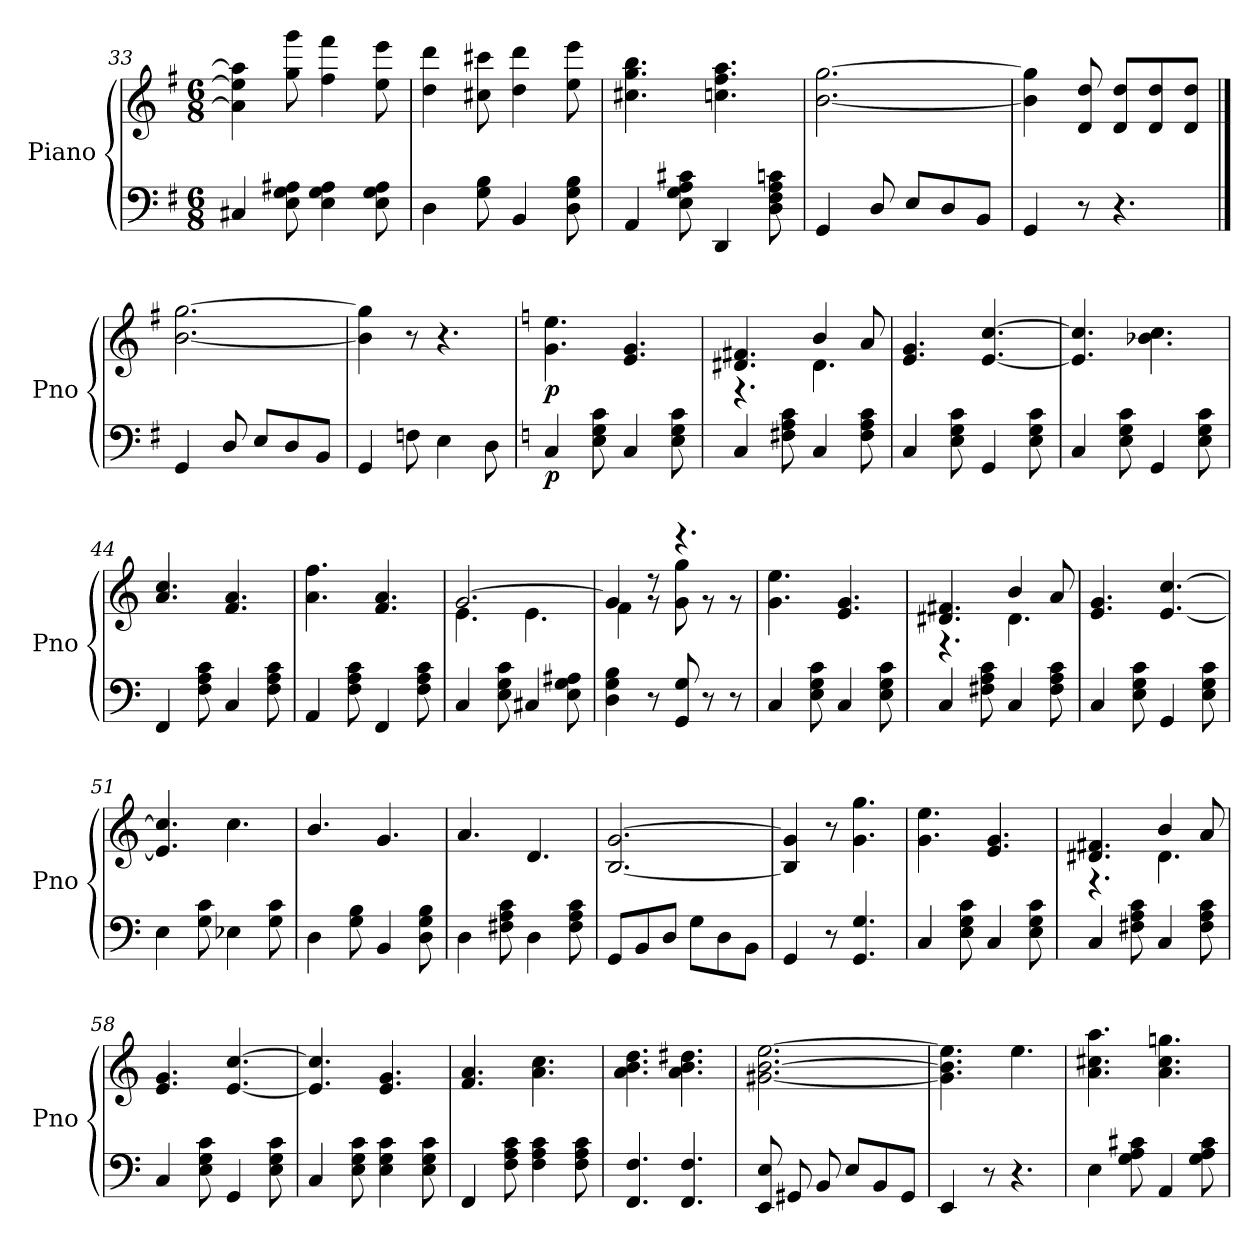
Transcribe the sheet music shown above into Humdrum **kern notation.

**kern	**dynam	**kern	**dynam
*part2	*part2	*part1	*part1
*staff2	*staff2	*staff1	*staff1
*I"Piano	*	*I"Piano	*
*I'Pno	*	*I'Pno	*
!!LO:PB:g=z
*clefF4	*	*clefG2	*
*k[f#]	*	*k[f#]	*
*M6/8	*	*M6/8	*
=33	=33	=33	=33
4C#X/	.	4a\] 4ee\] 4aa\]	.
8E\ 8G\ 8A#X\	.	8gg\ 8ggg\	.
4E\ 4G\ 4A#\	.	4ff#\ 4fff#\	.
8E\ 8G\ 8A#\	.	8ee\ 8eee\	.
=34	=34	=34	=34
4D\	.	4dd\ 4ddd\	.
8G\ 8B\	.	8cc#X\ 8ccc#X\	.
4BB/	.	4dd\ 4ddd\	.
8D\ 8G\ 8B\	.	8ee\ 8eee\	.
=35	=35	=35	=35
4AA/	.	4.cc#X\ 4.gg\ 4.bb\	.
8E\ 8G\ 8A\ 8c#X\	.	.	.
4DD/	.	4.ccn\ 4.ff#\ 4.aa\	.
8D\ 8F#\ 8A\ 8cn\	.	.	.
=36	=36	=36	=36
4GG/	.	[2.b\ [2.gg\	.
8D/	.	.	.
8E/L	.	.	.
8D/	.	.	.
8BB/J	.	.	.
=37	=37	=37	=37
4GG/	.	4b\] 4gg\]	.
8r	.	8d/ 8dd/	.
4.r	.	8d/ 8dd/L	.
.	.	8d/ 8dd/	.
.	.	8d/ 8dd/J	.
==38	==38	==38	==38
4GG/	.	[2.b\ [2.gg\	.
8D/	.	.	.
8E/L	.	.	.
8D/	.	.	.
8BB/J	.	.	.
!!LO:LB:g=z
=39	=39	=39	=39
4GG/	.	4b\] 4gg\]	.
8Fn\	.	8r	.
4E\	.	4.r	.
8D\	.	.	.
=40	=40	=40	=40
*k[]	*	*k[]	*
!	!LO:DY:b	!	!LO:DY:b
4C/	p	4.g\ 4.ee\	p
8E\ 8G\ 8c\	.	.	.
4C/	.	4.e/ 4.g/	.
8E\ 8G\ 8c\	.	.	.
=41	=41	=41	=41
*	*	*^	*
4C/	.	4.d#X/ 4.f#X/	4.r	.
8F#X\ 8A\ 8c\	.	.	.	.
4C/	.	4b/	4.d#\	.
8F#\ 8A\ 8c\	.	8a/	.	.
*	*	*v	*v	*
=42	=42	=42	=42
4C/	.	4.e/ 4.g/	.
8E\ 8G\ 8c\	.	.	.
4GG/	.	[4.e/ [4.cc/	.
8E\ 8G\ 8c\	.	.	.
=43	=43	=43	=43
4C/	.	4.e/] 4.cc/]	.
8E\ 8G\ 8c\	.	.	.
4GG/	.	4.b-X\ 4.cc\	.
8E\ 8G\ 8c\	.	.	.
=44	=44	=44	=44
4FF/	.	4.a/ 4.cc/	.
8F\ 8A\ 8c\	.	.	.
4C/	.	4.f/ 4.a/	.
8F\ 8A\ 8c\	.	.	.
!!LO:LB:g=z
=45	=45	=45	=45
4AA/	.	4.a\ 4.ff\	.
8F\ 8A\ 8c\	.	.	.
4FF/	.	4.f/ 4.a/	.
8F\ 8A\ 8c\	.	.	.
=46	=46	=46	=46
*	*	*^	*
4C/	.	[2.g/	4.e\	.
8E\ 8G\ 8c\	.	.	.	.
4C#X/	.	.	4.e\	.
8E\ 8G\ 8A#X\	.	.	.	.
=47	=47	=47	=47	=47
4D\ 4G\ 4B\	.	4g/]	4f\	.
8r	.	8r	8r	.
8GG/ 8G/	.	4.r	8g\ 8gg\	.
8r	.	.	8r	.
8r	.	.	8r	.
*	*	*v	*v	*
=48	=48	=48	=48
4C/	.	4.g\ 4.ee\	.
8E\ 8G\ 8c\	.	.	.
4C/	.	4.e/ 4.g/	.
8E\ 8G\ 8c\	.	.	.
=49	=49	=49	=49
*	*	*^	*
4C/	.	4.d#X/ 4.f#X/	4.r	.
8F#X\ 8A\ 8c\	.	.	.	.
4C/	.	4b/	4.d#\	.
8F#\ 8A\ 8c\	.	8a/	.	.
*	*	*v	*v	*
=50	=50	=50	=50
4C/	.	4.e/ 4.g/	.
8E\ 8G\ 8c\	.	.	.
4GG/	.	[4.e/ [4.cc/	.
8E\ 8G\ 8c\	.	.	.
!!LO:LB:g=z
=51	=51	=51	=51
4E\	.	4.e/] 4.cc/]	.
8G\ 8c\	.	.	.
4E-X\	.	4.cc\	.
8G\ 8c\	.	.	.
=52	=52	=52	=52
4D\	.	4.b/	.
8G\ 8B\	.	.	.
4BB/	.	4.g/	.
8D\ 8G\ 8B\	.	.	.
=53	=53	=53	=53
4D\	.	4.a/	.
8F#X\ 8A\ 8c\	.	.	.
4D\	.	4.d/	.
8F#\ 8A\ 8c\	.	.	.
=54	=54	=54	=54
8GG/L	.	[2.B/ [2.g/	.
8BB/	.	.	.
8D/J	.	.	.
8G\L	.	.	.
8D\	.	.	.
8BB\J	.	.	.
=55	=55	=55	=55
4GG/	.	4B/] 4g/]	.
8r	.	8r	.
4.GG/ 4.G/	.	4.g\ 4.gg\	.
=56	=56	=56	=56
4C/	.	4.g\ 4.ee\	.
8E\ 8G\ 8c\	.	.	.
4C/	.	4.e/ 4.g/	.
8E\ 8G\ 8c\	.	.	.
!!LO:LB:g=z
=57	=57	=57	=57
*	*	*^	*
4C/	.	4.d#X/ 4.f#X/	4.r	.
8F#X\ 8A\ 8c\	.	.	.	.
4C/	.	4b/	4.d#\	.
8F#\ 8A\ 8c\	.	8a/	.	.
*	*	*v	*v	*
=58	=58	=58	=58
4C/	.	4.e/ 4.g/	.
8E\ 8G\ 8c\	.	.	.
4GG/	.	[4.e/ [4.cc/	.
8E\ 8G\ 8c\	.	.	.
=59	=59	=59	=59
4C/	.	4.e/] 4.cc/]	.
8E\ 8G\ 8c\	.	.	.
4E\ 4G\ 4c\	.	4.e/ 4.g/	.
8E\ 8G\ 8c\	.	.	.
=60	=60	=60	=60
4FF/	.	4.f/ 4.a/	.
8F\ 8A\ 8c\	.	.	.
4F\ 4A\ 4c\	.	4.a\ 4.cc\	.
8F\ 8A\ 8c\	.	.	.
=61	=61	=61	=61
4.FF/ 4.F/	.	4.a\ 4.b\ 4.dd\	.
4.FF/ 4.F/	.	4.a\ 4.b\ 4.dd#X\	.
=62	=62	=62	=62
8EE/ 8E/	.	[2.g#X\ [2.b\ [2.ee\	.
8GG#X/	.	.	.
8BB/	.	.	.
8E/L	.	.	.
8BB/	.	.	.
8GG#/J	.	.	.
!!LO:LB:g=z
=63	=63	=63	=63
4EE/	.	4.g#\] 4.b\] 4.ee\]	.
8r	.	.	.
4.r	.	4.ee\	.
=64	=64	=64	=64
4E\	.	4.a\ 4.cc#X\ 4.aa\	.
8G\ 8A\ 8c#X\	.	.	.
4AA/	.	4.a\ 4.cc#\ 4.ggn\	.
8G\ 8A\ 8c#\	.	.	.
=	=	=	=
*-	*-	*-	*-
